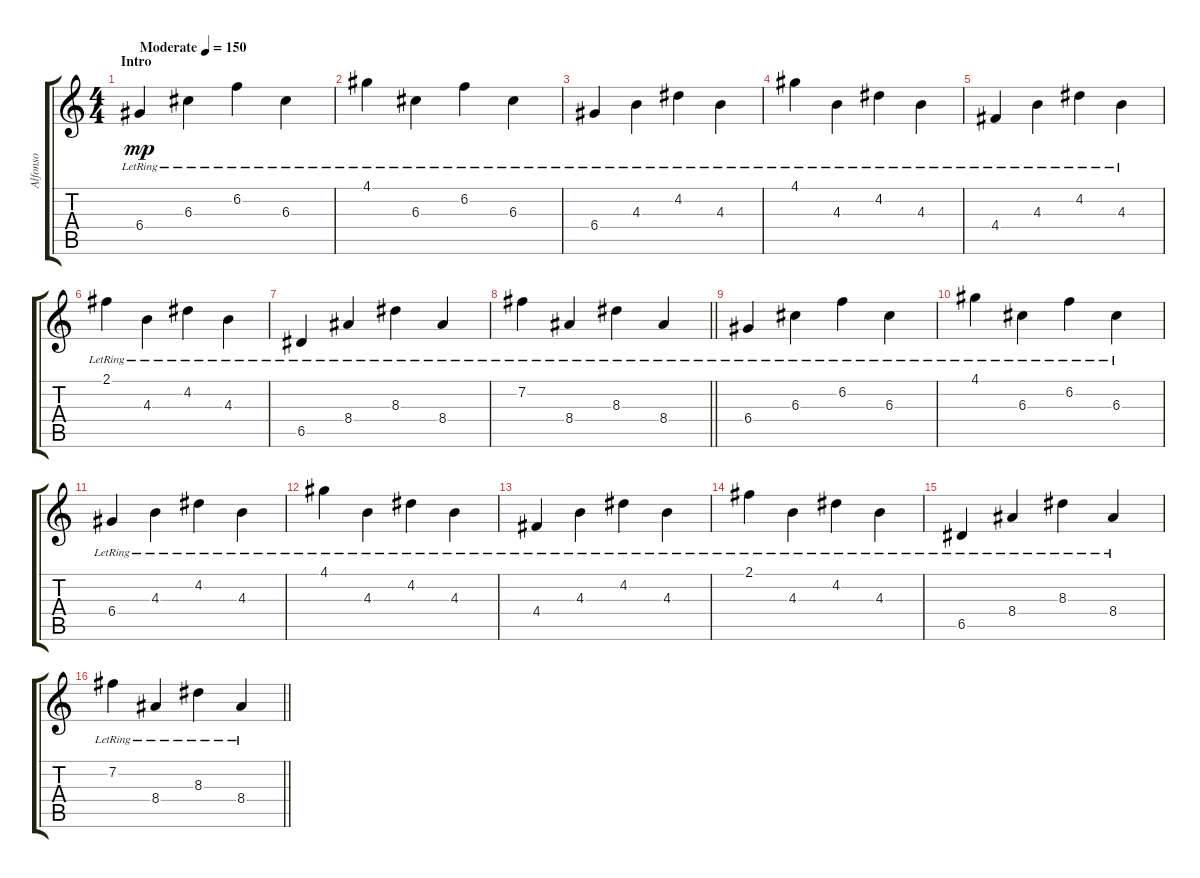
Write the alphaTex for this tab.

\track ("Alfonso" "Alfonso") {instrument electricguitarjazz}
\staff {score tabs}
\tuning (E4 B3 G3 D3 A2 E2) {hide}
\ts (4 4)
\section ("" "Intro")
\tempo (150 "Moderate")
\clef g2
\ks c
6.4{lr}.4{dy mp instrument electricguitarjazz} 6.3{lr}.4 6.2{lr}.4 6.3{lr}.4 |
4.1{lr}.4 6.3{lr}.4 6.2{lr}.4 6.3{lr}.4 |
6.4{lr}.4 4.3{lr}.4 4.2{lr}.4 4.3{lr}.4 |
4.1{lr}.4 4.3{lr}.4 4.2{lr}.4 4.3{lr}.4 |
4.4{lr}.4 4.3{lr}.4 4.2{lr}.4 4.3{lr}.4 |
2.1{lr}.4 4.3{lr}.4 4.2{lr}.4 4.3{lr}.4 |
6.5{lr}.4 8.4{lr}.4 8.3{lr}.4 8.4{lr}.4 |
\barLineRight lightlight
7.2{lr}.4 8.4{lr}.4 8.3{lr}.4 8.4{lr}.4 |
6.4{lr}.4 6.3{lr}.4 6.2{lr}.4 6.3{lr}.4 |
4.1{lr}.4 6.3{lr}.4 6.2{lr}.4 6.3{lr}.4 |
6.4{lr}.4 4.3{lr}.4 4.2{lr}.4 4.3{lr}.4 |
4.1{lr}.4 4.3{lr}.4 4.2{lr}.4 4.3{lr}.4 |
4.4{lr}.4 4.3{lr}.4 4.2{lr}.4 4.3{lr}.4 |
2.1{lr}.4 4.3{lr}.4 4.2{lr}.4 4.3{lr}.4 |
6.5{lr}.4 8.4{lr}.4 8.3{lr}.4 8.4{lr}.4 |
\barLineRight lightlight
7.2{lr}.4 8.4{lr}.4 8.3{lr}.4 8.4{lr}.4
